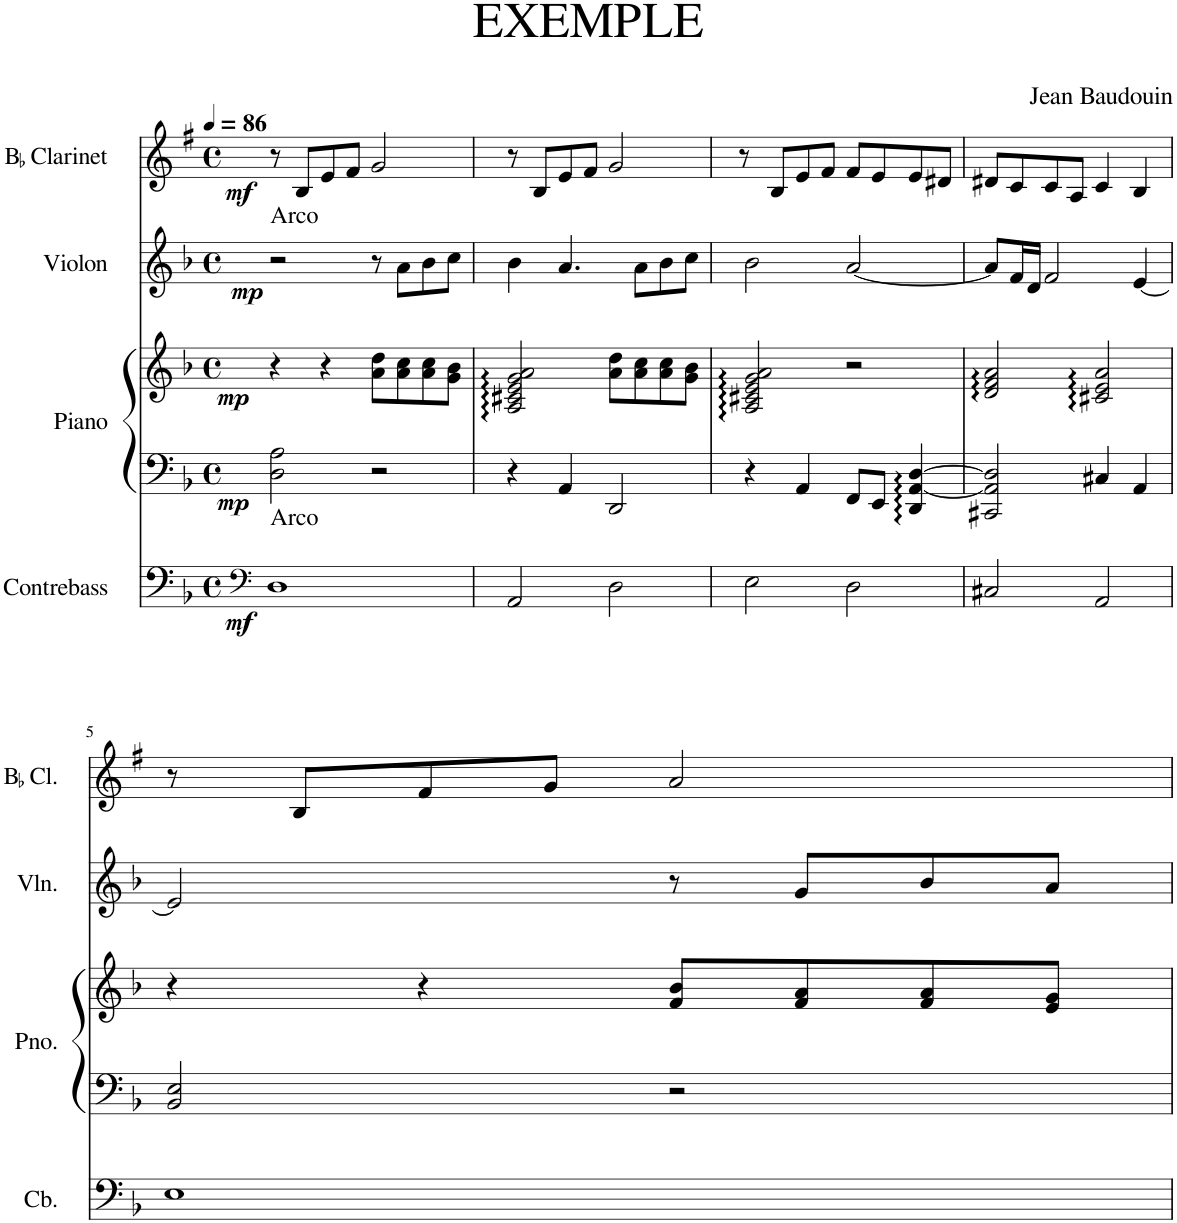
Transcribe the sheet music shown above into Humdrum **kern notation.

**kern	**dynam	**kern	**kern	**dynam	**kern	**dynam	**kern	**dynam
*part4	*part4	*part3	*part3	*part3	*part2	*part2	*part1	*part1
*staff5	*staff5	*staff4	*staff3	*staff3/4	*staff2	*staff2	*staff1	*staff1
*I"Contrebass	*	*I"Piano	*	*	*I"Violon	*	*I"BaccidentalFlat Clarinet	*
*I'Cb.	*	*I'Pno.	*	*	*I'Vln.	*	*I'BaccidentalFlat Cl.	*
*clefF4	*	*clefF4	*clefG2	*	*clefG2	*	*clefG2	*
*Trd7c12	*	*	*	*	*	*	*Trd1c2	*
*k[b-]	*	*k[b-]	*k[b-]	*	*k[b-]	*	*k[f#]	*
*M4/4	*	*M4/4	*M4/4	*	*M4/4	*	*M4/4	*
*met(c)	*	*met(c)	*met(c)	*	*met(c)	*	*met(c)	*
*MM86	*	*MM86	*MM86	*	*MM86	*	*MM86	*
=1	=1	=1	=1	=1	=1	=1	=1	=1
!	!	!	!	!	!LO:TX:a:t=Arco	!	!	!
!LO:TX:a:t=Arco	!	!	!	!	!	!	!	!
!	!LO:DY:b	!	!	!LO:DY:b=2	!	!	!	!
!	!	!	!	!LO:DY:n=1:b	!	!LO:DY:b	!	!LO:DY:b
1D	mf	2D\ 2A\	4r	mp mp	2r	mp	8r	mf
.	.	.	.	.	.	.	8B/L	.
.	.	.	4r	.	.	.	8e/	.
.	.	.	.	.	.	.	8f#/J	.
.	.	2r	8a\ 8dd\L	.	8r	.	2g/	.
.	.	.	8a\ 8cc\	.	8a\L	.	.	.
.	.	.	8a\ 8cc\	.	8b-\	.	.	.
.	.	.	8g\ 8b-\J	.	8cc\J	.	.	.
=2	=2	=2	=2	=2	=2	=2	=2	=2
2AA/	.	4r	2A/ 2c#X/ 2e/ 2g/ 2a/	.	4b-\	.	8r	.
.	.	.	.	.	.	.	8B/L	.
.	.	4AA/	.	.	4.a/	.	8e/	.
.	.	.	.	.	.	.	8f#/J	.
2D\	.	2DD/	8a\ 8dd\L	.	.	.	2g/	.
.	.	.	8a\ 8cc\	.	8a\L	.	.	.
.	.	.	8a\ 8cc\	.	8b-\	.	.	.
.	.	.	8g\ 8b-\J	.	8cc\J	.	.	.
=3	=3	=3	=3	=3	=3	=3	=3	=3
2E\	.	4r	2A/ 2c#X/ 2e/ 2g/ 2a/	.	2b-\	.	8r	.
.	.	.	.	.	.	.	8B/L	.
.	.	4AA/	.	.	.	.	8e/	.
.	.	.	.	.	.	.	8f#/J	.
2D\	.	8FF/L	2r	.	[2a/	.	8f#/L	.
.	.	8EE/J	.	.	.	.	8e/	.
.	.	4DD/ [4AA/ [4D/	.	.	.	.	8e/	.
.	.	.	.	.	.	.	8d#X/J	.
=4	=4	=4	=4	=4	=4	=4	=4	=4
2C#X/	.	2CC#X/ 2AA/] 2D/]	2d/ 2f/ 2a/	.	8a/L]	.	8d#X/L	.
.	.	.	.	.	16f/L	.	8c/	.
.	.	.	.	.	16d/JJ	.	.	.
.	.	.	.	.	2f/	.	8c/	.
.	.	.	.	.	.	.	8A/J	.
2AA/	.	4C#X/	2c#X/ 2e/ 2a/	.	.	.	4c/	.
.	.	4AA/	.	.	[4e/	.	4B/	.
!!LO:LB:g=z
=5	=5	=5	=5	=5	=5	=5	=5	=5
1E	.	2BB-/ 2E/	4r	.	2e/]	.	8r	.
.	.	.	.	.	.	.	8B/L	.
.	.	.	4r	.	.	.	8f#/	.
.	.	.	.	.	.	.	8g/J	.
.	.	2r	8f/ 8b-/L	.	8r	.	2a/	.
.	.	.	8f/ 8a/	.	8g/L	.	.	.
.	.	.	8f/ 8a/	.	8b-/	.	.	.
.	.	.	8e/ 8g/J	.	8a/J	.	.	.
=	=	=	=	=	=	=	=	=
*-	*-	*-	*-	*-	*-	*-	*-	*-
